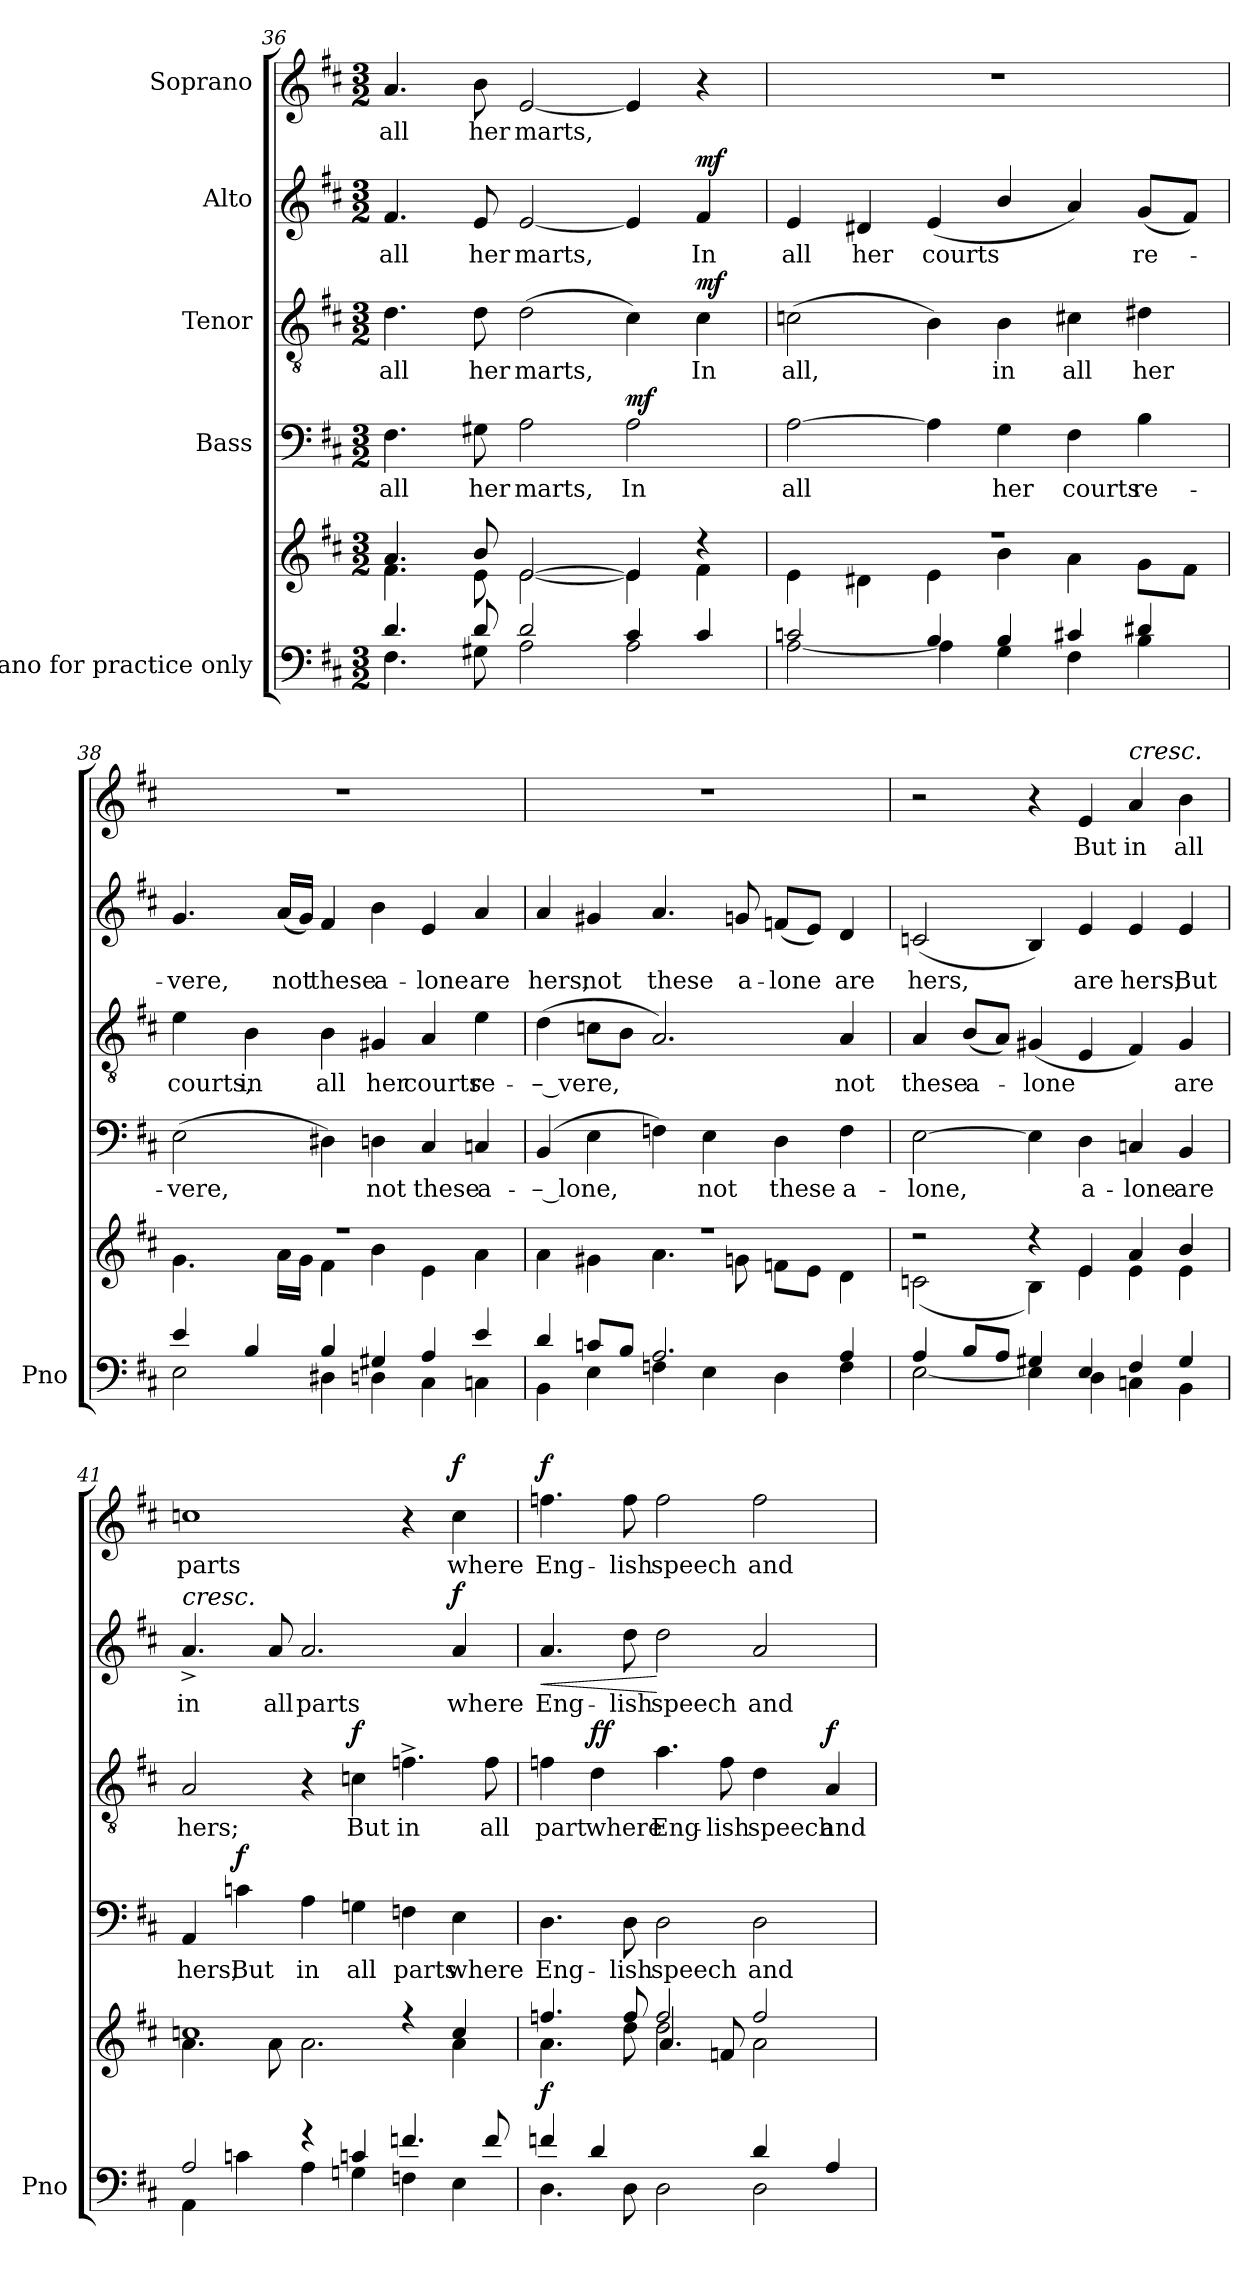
**kern	**kern	**dynam	**kern	**text	**dynam	**kern	**text	**dynam	**kern	**text	**dynam	**kern	**text	**dynam
*part5	*part5	*part5	*part4	*part4	*part4	*part3	*part3	*part3	*part2	*part2	*part2	*part1	*part1	*part1
*staff6	*staff5	*staff5/6	*staff4	*staff4	*staff4	*staff3	*staff3	*staff3	*staff2	*staff2	*staff2	*staff1	*staff1	*staff1
*I"Piano for practice only	*	*	*I"Bass	*	*	*I"Tenor	*	*	*I"Alto	*	*	*I"Soprano	*	*
*I'Pno	*	*	*	*	*	*	*	*	*	*	*	*	*	*
*clefF4	*clefG2	*	*clefF4	*	*	*clefGv2	*	*	*clefG2	*	*	*clefG2	*	*
*k[f#c#]	*k[f#c#]	*	*k[f#c#]	*	*	*k[f#c#]	*	*	*k[f#c#]	*	*	*k[f#c#]	*	*
*M3/2	*M3/2	*	*M3/2	*	*	*M3/2	*	*	*M3/2	*	*	*M3/2	*	*
=36	=36	=36	=36	=36	=36	=36	=36	=36	=36	=36	=36	=36	=36	=36
*^	*^	*	*	*	*	*	*	*	*	*	*	*	*	*
4.d/	4.F#\	4.a/	4.f#\	.	4.F#\	all	.	4.d\	all	.	4.f#/	all	.	4.a/	all	.
8d/	8G#X\	8b/	8e\	.	8G#X\	her	.	8d\	her	.	8e/	her	.	8b\	her	.
2d/	2A\	[2e/	[2e\	.	2A\	marts,	.	(2d\	marts,	.	[2e/	marts,	.	[2e/	marts,	.
!	!	!	!	!	!	!	!LO:DY:a	!	!	!	!	!	!	!	!	!
4c#/	2A\	4e/]	4e\]	.	2A\	In	mf	4c#\)	.	.	4e/]	.	.	4e/]	.	.
!	!	!	!	!	!	!	!	!	!	!LO:DY:a	!	!	!LO:DY:a	!	!	!
4c#/	.	4r	4f#\	.	.	.	.	4c#\	In	mf	4f#/	In	mf	4r	.	.
=37	=37	=37	=37	=37	=37	=37	=37	=37	=37	=37	=37	=37	=37	=37	=37	=37
2cn/	[2A\	1.r	4e\	.	[2A\	all	.	(2cn\	all,	.	4e/	all	.	1.r	.	.
.	.	.	4d#X\	.	.	.	.	.	.	.	4d#X/	her	.	.	.	.
4B/	4A\]	.	4e\	.	4A\]	.	.	4B\)	.	.	(4e/	courts	.	.	.	.
4B/	4G\	.	4b\	.	4G\	her	.	4B\	in	.	4b/	.	.	.	.	.
4c#X/	4F#\	.	4a\	.	4F#\	courts	.	4c#X\	all	.	4a/)	.	.	.	.	.
4d#X/	4B\	.	8g\L	.	4B\	re-	.	4d#X\	her	.	(8g/L	re-	.	.	.	.
.	.	.	8f#\J	.	.	.	.	.	.	.	8f#/J)	.	.	.	.	.
=38	=38	=38	=38	=38	=38	=38	=38	=38	=38	=38	=38	=38	=38	=38	=38	=38
4e/	2E\	1.r	4.g\	.	(2E\	-vere,	.	4e\	courts,	.	4.g/	-vere,	.	1.r	.	.
4B/	.	.	.	.	.	.	.	4B\	in	.	.	.	.	.	.	.
.	.	.	16a\LL	.	.	.	.	.	.	.	(16a/LL	not	.	.	.	.
.	.	.	16g\JJ	.	.	.	.	.	.	.	16g/JJ)	.	.	.	.	.
4B/	4D#X\	.	4f#\	.	4D#X\)	.	.	4B\	all	.	4f#/	these	.	.	.	.
4G#X/	4Dn\	.	4b\	.	4Dn\	not	.	4G#X/	her	.	4b\	a-	.	.	.	.
4A/	4C#\	.	4e\	.	4C#/	these	.	4A/	courts	.	4e/	-lone	.	.	.	.
4e/	4Cn\	.	4a\	.	4Cn/	a-	.	4e\	re-	.	4a/	are	.	.	.	.
=39	=39	=39	=39	=39	=39	=39	=39	=39	=39	=39	=39	=39	=39	=39	=39	=39
4d/	4BB\	1.r	4a\	.	(4BB/	-– lone,	.	(4d\	– vere,	.	4a/	hers;	.	1.r	.	.
8cn/L	4E\	.	4g#X\	.	4E\	.	.	8cn\L	.	.	4g#X/	not	.	.	.	.
8B/J	.	.	.	.	.	.	.	8B\J	.	.	.	.	.	.	.	.
2.A/	4Fn\	.	4.a\	.	4Fn\)	.	.	2.A/)	.	.	4.a/	these	.	.	.	.
.	4E\	.	.	.	4E\	not	.	.	.	.	.	.	.	.	.	.
.	.	.	8gn\	.	.	.	.	.	.	.	8gn/	a-	.	.	.	.
.	4D\	.	8fn\L	.	4D\	these	.	.	.	.	(8fn/L	-lone	.	.	.	.
.	.	.	8e\J	.	.	.	.	.	.	.	8e/J)	.	.	.	.	.
4A/	4F\	.	4d\	.	4F\	a-	.	4A/	not	.	4d/	are	.	.	.	.
=40	=40	=40	=40	=40	=40	=40	=40	=40	=40	=40	=40	=40	=40	=40	=40	=40
4A/	[2E\	2r	(2cn\	.	[2E\	-lone,	.	4A/	these	.	(2cn/	hers,	.	2r	.	.
8B/L	.	.	.	.	.	.	.	(8B/L	a-	.	.	.	.	.	.	.
8A/J	.	.	.	.	.	.	.	8A/J)	.	.	.	.	.	.	.	.
4G#X/	4E\]	4r	4B\)	.	4E\]	.	.	(4G#X/	-lone	.	4B/)	.	.	4r	.	.
4E/	4D\	4e/	4e\	.	4D\	a-	.	4E/	.	.	4e/	are	.	4e/	But	.
!	!	!	!	!	!	!	!	!	!	!	!	!	!	!LO:TX:a:i:t=cresc.	!	!
4F#/	4Cn\	4a/	4e\	.	4Cn/	-lone	.	4F#/)	.	.	4e/	hers;	.	4a/	in	.
4G#/	4BB\	4b/	4e\	.	4BB/	are	.	4G#/	are	.	4e/	But	.	4b\	all	.
=41	=41	=41	=41	=41	=41	=41	=41	=41	=41	=41	=41	=41	=41	=41	=41	=41
!	!	!	!	!	!	!	!	!	!	!	!LO:TX:a:i:t=cresc.	!	!	!	!	!
2A/	4AA\	1ccn	4.a\	.	4AA/	hers;	.	2A/	hers;	.	4.a^>/	in	.	1ccn	parts	.
!	!	!	!	!	!	!	!LO:DY:a	!	!	!	!	!	!	!	!	!
.	4cn\	.	.	.	4cn\	But	f	.	.	.	.	.	.	.	.	.
.	.	.	8a\	.	.	.	.	.	.	.	8a/	all	.	.	.	.
4r	4A\	.	2.a\	.	4A\	in	.	4r	.	.	2.a/	parts	.	.	.	.
!	!	!	!	!	!	!	!	!	!	!LO:DY:a	!	!	!	!	!	!
4cn/	4Gn\	.	.	.	4Gn\	all	.	4cn\	But	f	.	.	.	.	.	.
4.fn/	4Fn\	4r	.	.	4Fn\	parts	.	4.fn^\	in	.	.	.	.	4r	.	.
!	!	!	!	!	!	!	!	!	!	!	!	!	!LO:DY:a	!	!	!LO:DY:a
.	4E\	4cc/	4a\	.	4E\	where	.	.	.	.	4a/	where	f	4cc\	where	f
8f/	.	.	.	.	.	.	.	8f\	all	.	.	.	.	.	.	.
=42	=42	=42	=42	=42	=42	=42	=42	=42	=42	=42	=42	=42	=42	=42	=42	=42
*	*	*	*^	*	*	*	*	*	*	*	*	*	*	*	*	*
!	!	!	!	!	!LO:DY:b	!	!	!	!	!	!	!	!	!LO:HP:b	!	!	!LO:DY:a
4fn/	4.D\	4.ffn/	4.a\	2ryy	f	4.D\	Eng-	.	4fn\	part	.	4.a/	Eng-	<	4.ffn\	Eng-	f
!	!	!	!	!	!	!	!	!	!	!	!LO:DY:a	!	!	!	!	!	!
4d/	.	.	.	.	.	.	.	.	4d\	where	ff	.	.	.	.	.	.
.	8D\	8ff/	8dd\	.	.	8D\	-lish	.	.	.	.	8dd\	-lish	.	8ff\	-lish	.
2ryy	2D\	2ff/	2dd\	4.a/	.	2D\	speech	.	4.a\	Eng-	.	2dd\	speech	[	2ff\	speech	.
.	.	.	.	8fn/	.	.	.	.	8f\	-lish	.	.	.	.	.	.	.
4d/	2D\	2ff/	2a\	2ryy	.	2D\	and	.	4d\	speech	.	2a/	and	.	2ff\	and	.
!	!	!	!	!	!	!	!	!	!	!	!LO:DY:a	!	!	!	!	!	!
4A/	.	.	.	.	.	.	.	.	4A/	and	f	.	.	.	.	.	.
*v	*v	*	*	*	*	*	*	*	*	*	*	*	*	*	*	*	*
*	*v	*v	*v	*	*	*	*	*	*	*	*	*	*	*	*	*
=	=	=	=	=	=	=	=	=	=	=	=	=	=	=
*-	*-	*-	*-	*-	*-	*-	*-	*-	*-	*-	*-	*-	*-	*-
